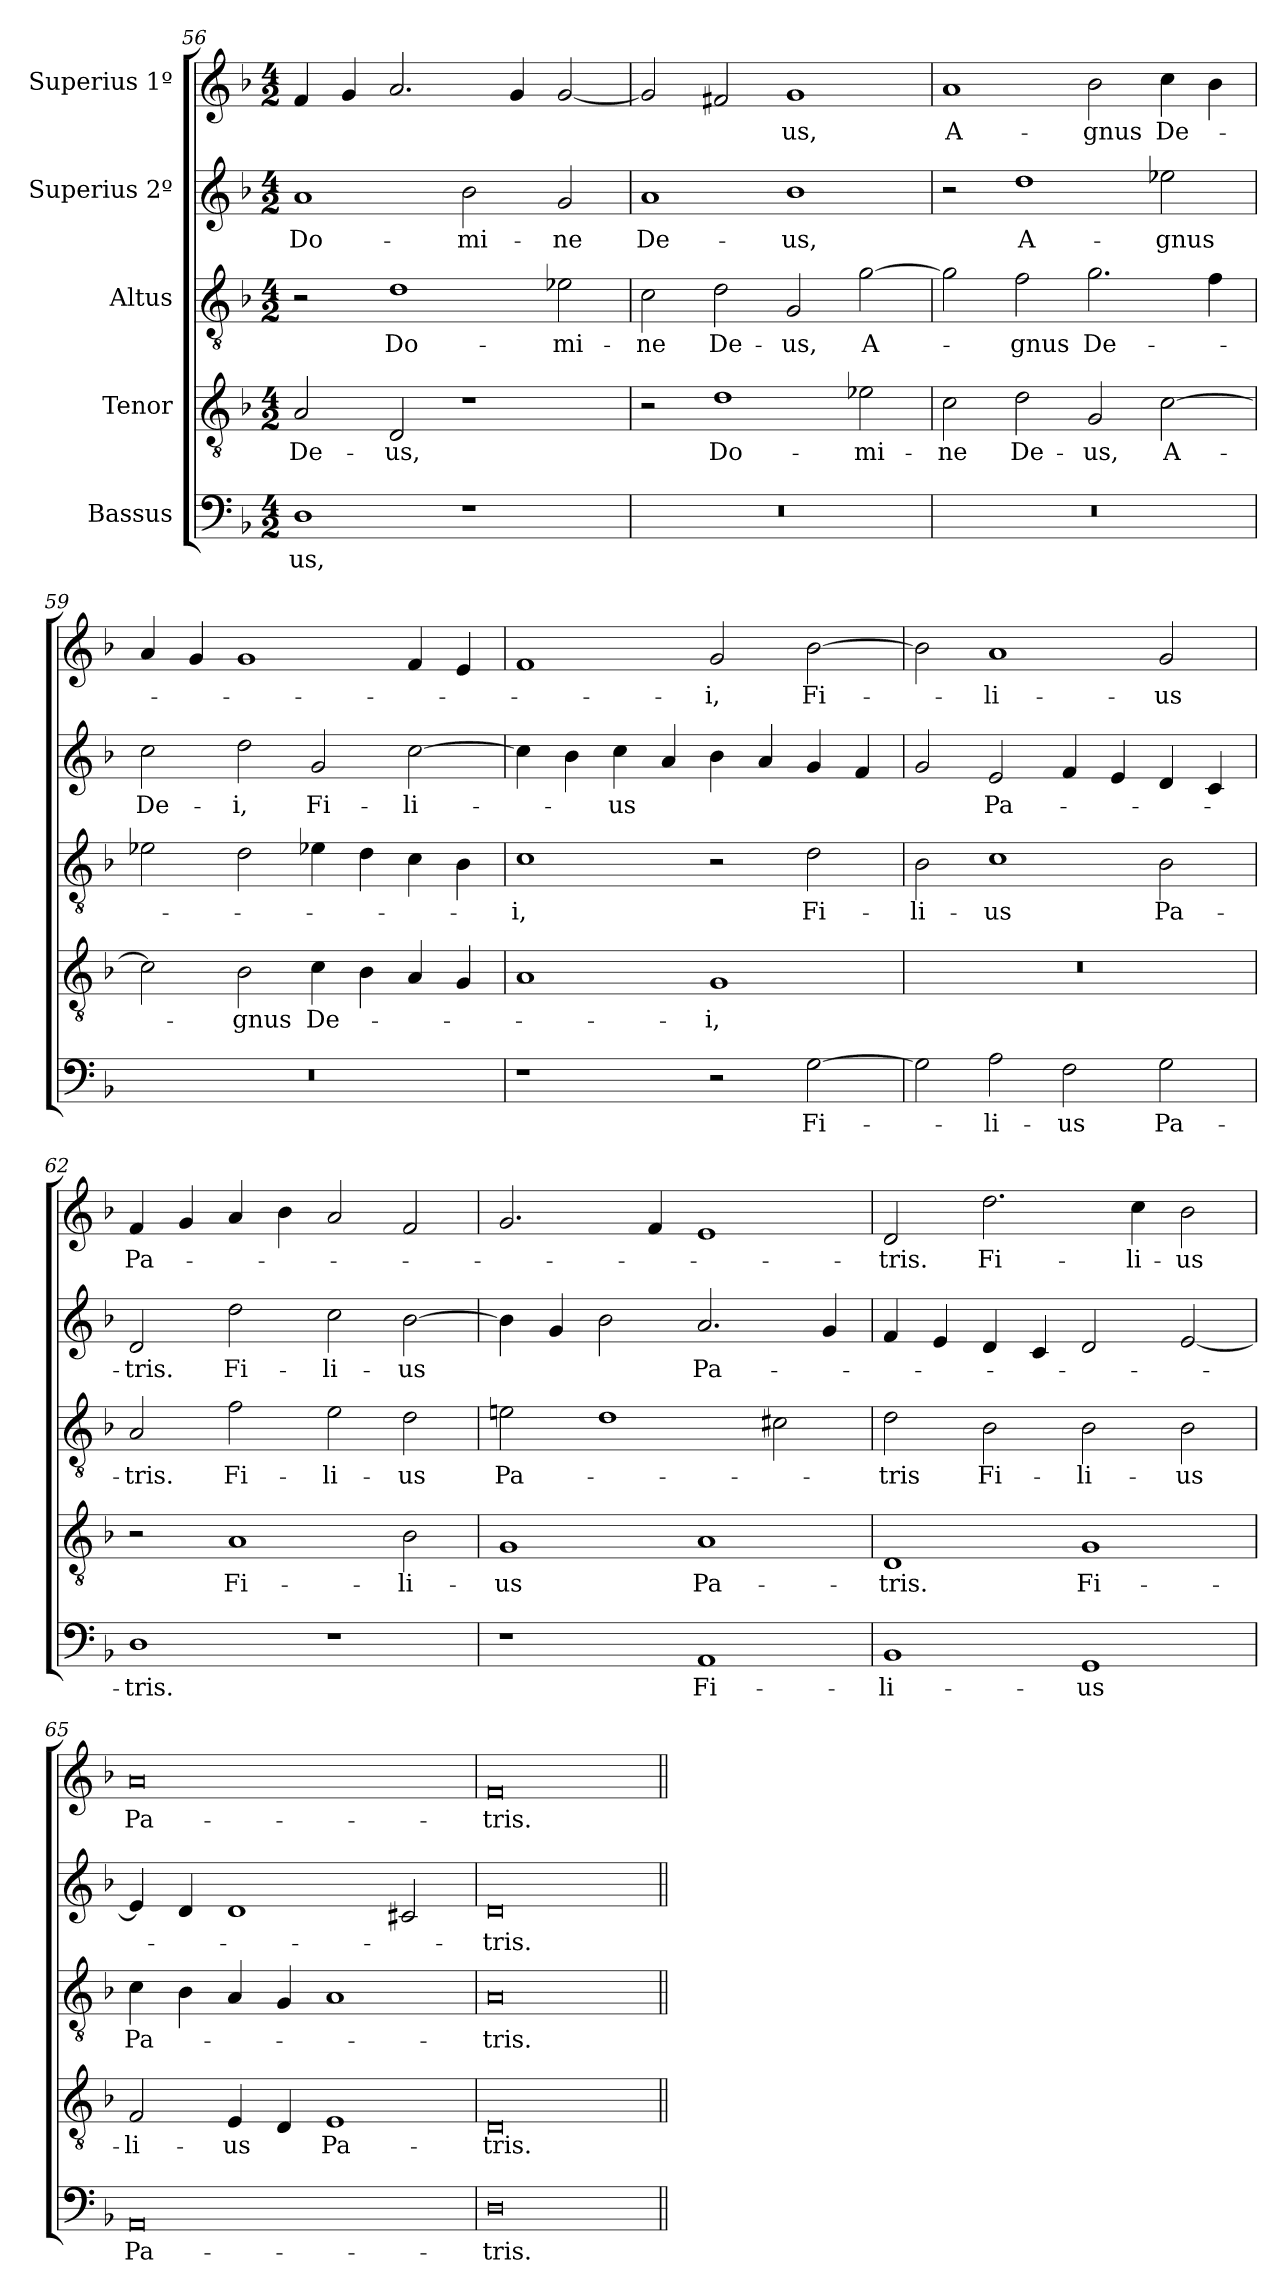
**kern	**text	**kern	**text	**kern	**text	**kern	**text	**kern	**text
*part5	*part5	*part4	*part4	*part3	*part3	*part2	*part2	*part1	*part1
*staff5	*staff5	*staff4	*staff4	*staff3	*staff3	*staff2	*staff2	*staff1	*staff1
*I"Bassus	*	*I"Tenor	*	*I"Altus	*	*I"Superius 2º	*	*I"Superius 1º	*
*clefF4	*	*clefGv2	*	*clefGv2	*	*clefG2	*	*clefG2	*
*k[b-]	*	*k[b-]	*	*k[b-]	*	*k[b-]	*	*k[b-]	*
*M4/2	*	*M4/2	*	*M4/2	*	*M4/2	*	*M4/2	*
=56	=56	=56	=56	=56	=56	=56	=56	=56	=56
1D\	-us,	2A/	De-	2r	.	1a/	Do-	4f/	.
.	.	.	.	.	.	.	.	4g/	.
.	.	2D/	-us,	1d\	Do-	.	.	2.a/	.
1r	.	1r	.	.	.	2b-\	-mi-	.	.
.	.	.	.	.	.	.	.	4g/	.
.	.	.	.	2e-X\	-mi-	2g/	-ne	[2g/	.
=57	=57	=57	=57	=57	=57	=57	=57	=57	=57
0r	.	2r	.	2c\	-ne	1a/	De-	2g/]	.
.	.	1d\	Do-	2d\	De-	.	.	2f#X/	.
.	.	.	.	2G/	-us,	1b-\	-us,	1g/	-us,
.	.	2e-X\	-mi-	[2g\	A-	.	.	.	.
=58	=58	=58	=58	=58	=58	=58	=58	=58	=58
0r	.	2c\	-ne	2g\]	.	2r	.	1a/	A-
.	.	2d\	De-	2f\	-gnus	1dd\	A-	.	.
.	.	2G/	-us,	2.g\	De-	.	.	2b-\	-gnus
.	.	[2c\	A-	.	.	2ee-X\	-gnus	4cc\	De-
.	.	.	.	4f\	.	.	.	4b-\	.
=59	=59	=59	=59	=59	=59	=59	=59	=59	=59
0r	.	2c\]	.	2e-X\	.	2cc\	De-	4a/	.
.	.	.	.	.	.	.	.	4g/	.
.	.	2B-\	-gnus	2d\	.	2dd\	-i,	1g/	.
.	.	4c\	De-	4e-X\	.	2g/	Fi-	.	.
.	.	4B-\	.	4d\	.	.	.	.	.
.	.	4A/	.	4c\	.	[2cc\	-li-	4f/	.
.	.	4G/	.	4B-\	.	.	.	4e/	.
=60	=60	=60	=60	=60	=60	=60	=60	=60	=60
1r	.	1A/	.	1c\	-i,	4cc\]	.	1f/	.
.	.	.	.	.	.	4b-\	.	.	.
.	.	.	.	.	.	4cc\	-us	.	.
.	.	.	.	.	.	4a/	.	.	.
2r	.	1G/	-i,	2r	.	4b-\	.	2g/	-i,
.	.	.	.	.	.	4a/	.	.	.
[2G\	Fi-	.	.	2d\	Fi-	4g/	.	[2b-\	Fi-
.	.	.	.	.	.	4f/	.	.	.
=61	=61	=61	=61	=61	=61	=61	=61	=61	=61
2G\]	.	0r	.	2B-\	-li-	2g/	.	2b-\]	.
2A\	-li-	.	.	1c\	-us	2e/	Pa-	1a/	-li-
2F\	-us	.	.	.	.	4f/	.	.	.
.	.	.	.	.	.	4e/	.	.	.
2G\	Pa-	.	.	2B-\	Pa-	4d/	.	2g/	-us
.	.	.	.	.	.	4c/	.	.	.
=62	=62	=62	=62	=62	=62	=62	=62	=62	=62
1D\	-tris.	2r	.	2A/	-tris.	2d/	-tris.	4f/	Pa-
.	.	.	.	.	.	.	.	4g/	.
.	.	1A/	Fi-	2f\	Fi-	2dd\	Fi-	4a/	.
.	.	.	.	.	.	.	.	4b-\	.
1r	.	.	.	2e\	-li-	2cc\	-li-	2a/	.
.	.	2B-\	-li-	2d\	-us	[2b-\	-us	2f/	.
=63	=63	=63	=63	=63	=63	=63	=63	=63	=63
1r	.	1G/	-us	2en\	Pa-	4b-\]	.	2.g/	.
.	.	.	.	.	.	4g/	.	.	.
.	.	.	.	1d\	.	2b-\	.	.	.
.	.	.	.	.	.	.	.	4f/	.
1AA/	Fi-	1A/	Pa-	.	.	2.a/	Pa-	1e/	.
.	.	.	.	2c#X\	.	.	.	.	.
.	.	.	.	.	.	4g/	.	.	.
=64	=64	=64	=64	=64	=64	=64	=64	=64	=64
1BB-/	-li-	1D/	-tris.	2d\	-tris	4f/	.	2d/	-tris.
.	.	.	.	.	.	4e/	.	.	.
.	.	.	.	2B-\	Fi-	4d/	.	2.dd\	Fi-
.	.	.	.	.	.	4c/	.	.	.
1GG/	-us	1G/	Fi-	2B-\	-li-	2d/	.	.	.
.	.	.	.	.	.	.	.	4cc\	-li-
.	.	.	.	2B-\	-us	[2e/	.	2b-\	-us
=65	=65	=65	=65	=65	=65	=65	=65	=65	=65
0AA/	Pa-	2F/	-li-	4c\	Pa-	4e/]	.	0a/	Pa-
.	.	.	.	4B-\	.	4d/	.	.	.
.	.	4E/	-us	4A/	.	1d/	.	.	.
.	.	4D/	.	4G/	.	.	.	.	.
.	.	1E/	Pa-	1A/	.	.	.	.	.
.	.	.	.	.	.	2c#X/	.	.	.
=66	=66	=66	=66	=66	=66	=66	=66	=66	=66
0D\	-tris.	0D/	-tris.	0A/	-tris.	0d/	-tris.	0f/	-tris.
=||	=||	=||	=||	=||	=||	=||	=||	=||	=||
*-	*-	*-	*-	*-	*-	*-	*-	*-	*-
